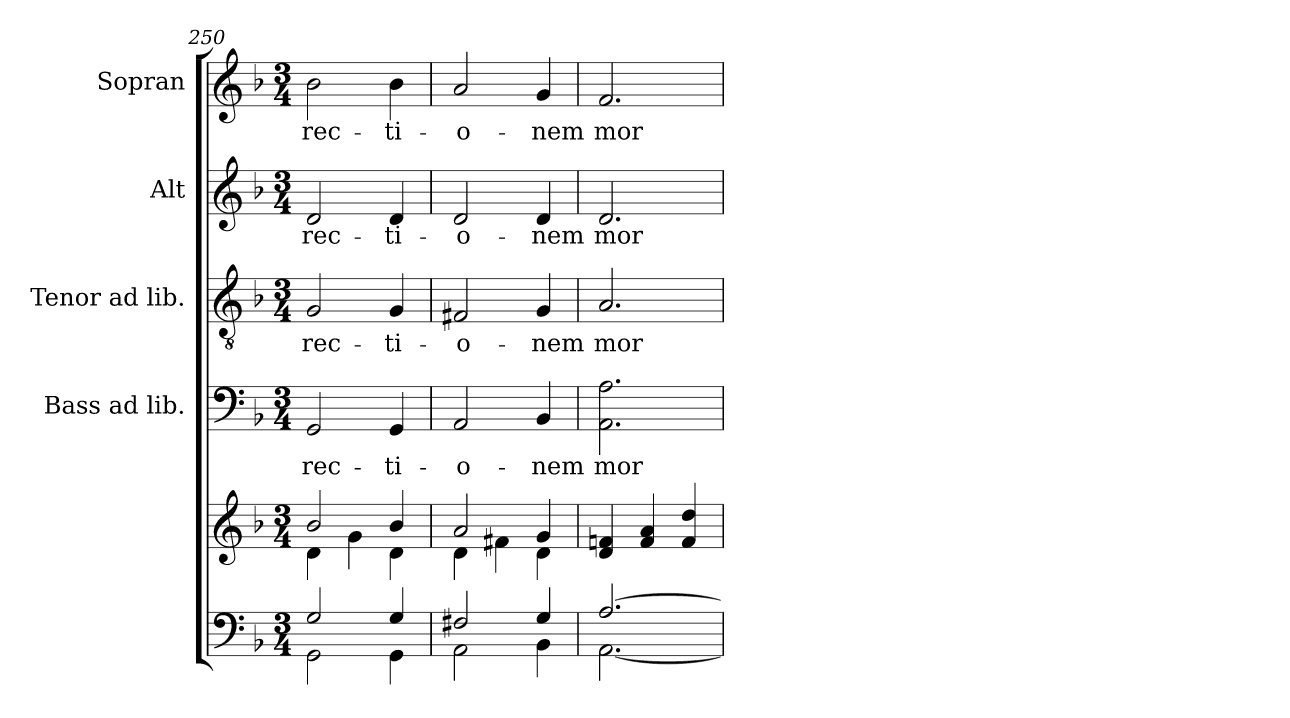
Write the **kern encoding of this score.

**kern	**kern	**kern	**text	**kern	**text	**kern	**text	**kern	**text
*part5	*part5	*part4	*part4	*part3	*part3	*part2	*part2	*part1	*part1
*staff6	*staff5	*staff4	*staff4	*staff3	*staff3	*staff2	*staff2	*staff1	*staff1
*	*	*I"Bass ad lib.	*	*I"Tenor ad lib.	*	*I"Alt	*	*I"Sopran	*
*	*	*I'B.	*	*I'T.	*	*I'A.	*	*I'S.	*
*clefF4	*clefG2	*clefF4	*	*clefGv2	*	*clefG2	*	*clefG2	*
*k[b-]	*k[b-]	*k[b-]	*	*k[b-]	*	*k[b-]	*	*k[b-]	*
*F:	*F:	*F:	*	*F:	*	*F:	*	*F:	*
*M3/4	*M3/4	*M3/4	*	*M3/4	*	*M3/4	*	*M3/4	*
=250	=250	=250	=250	=250	=250	=250	=250	=250	=250
*^	*^	*	*	*	*	*	*	*	*
!	!	!	!	!	!LO:LY:b	!	!LO:LY:b	!	!LO:LY:b	!	!LO:LY:b
2G/	2GG\	2b-/	4d\	2GG/	-rec-	2G/	-rec-	2d/	-rec-	2b-\	-rec-
.	.	.	4g\	.	.	.	.	.	.	.	.
!	!	!	!	!	!LO:LY:b	!	!LO:LY:b	!	!LO:LY:b	!	!LO:LY:b
4G/	4GG\	4b-/	4d\	4GG/	-ti-	4G/	-ti-	4d/	-ti-	4b-\	-ti-
=251	=251	=251	=251	=251	=251	=251	=251	=251	=251	=251	=251
!	!	!	!	!	!LO:LY:b	!	!LO:LY:b	!	!LO:LY:b	!	!LO:LY:b
2F#X/	2AA\	2a/	4d\	2AA/	-o-	2F#X/	-o-	2d/	-o-	2a/	-o-
.	.	.	4f#X\	.	.	.	.	.	.	.	.
!	!	!	!	!	!LO:LY:b	!	!LO:LY:b	!	!LO:LY:b	!	!LO:LY:b
4G/	4BB-\	4g/	4d\	4BB-/	-nem	4G/	-nem	4d/	-nem	4g/	-nem
=252	=252	=252	=252	=252	=252	=252	=252	=252	=252	=252	=252
!	!	!	!	!	!LO:LY:b	!	!LO:LY:b	!	!LO:LY:b	!	!LO:LY:b
*	*	*v	*v	*	*	*	*	*	*	*	*
[>2.A/	[<2.AA\	4d/ 4fn/	2.AA\ 2.A\	mor-	2.A/	mor-	2.d/	mor-	2.f/	mor-
.	.	4f/ 4a/	.	.	.	.	.	.	.	.
.	.	4f/ 4dd/	.	.	.	.	.	.	.	.
*v	*v	*	*	*	*	*	*	*	*	*
=	=	=	=	=	=	=	=	=	=
*-	*-	*-	*-	*-	*-	*-	*-	*-	*-
